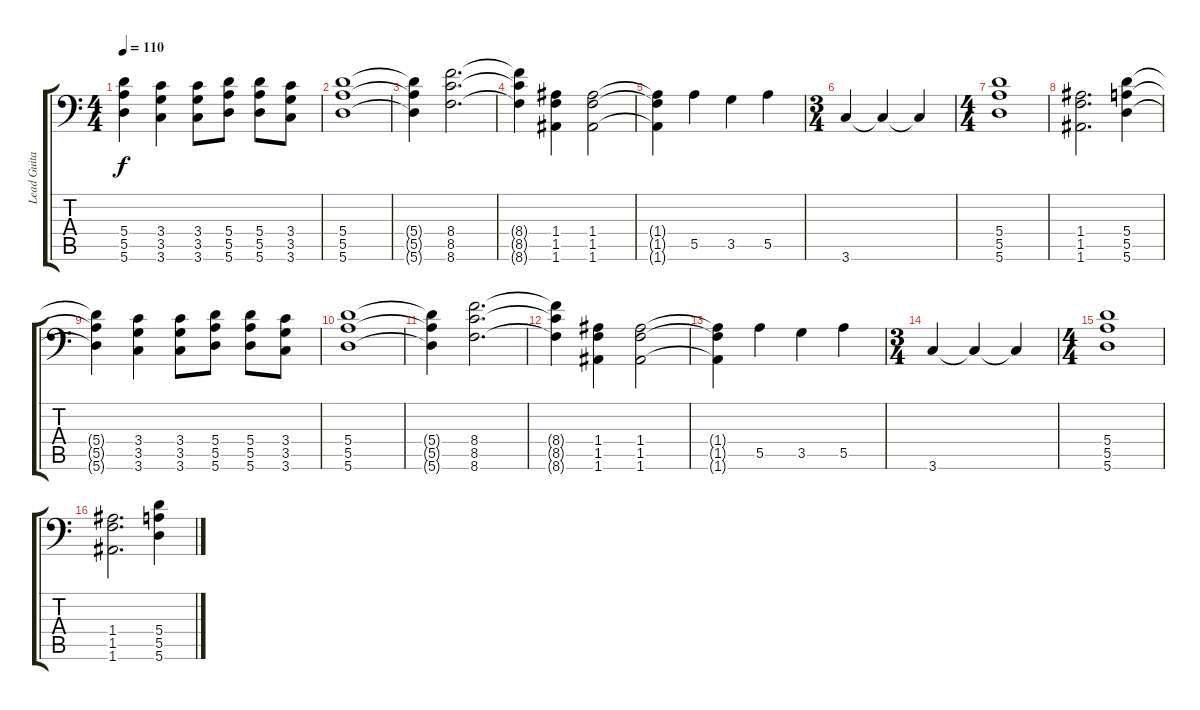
\track ("Lead Guitar" "Lead Guita") {instrument distortionguitar}
\staff {score tabs}
\tuning (B3 Gb3 D3 A2 E2 A1) {hide}
\ts (4 4)
\tempo 110
\clef f4
\ks c
(5.4{t} 5.5{t} 5.6{t}).4{dy f} (3.4 3.5 3.6).4 (3.4 3.5 3.6).8 (5.4 5.5 5.6).8 (5.4 5.5 5.6).8 (3.4 3.5 3.6).8 |
(5.4 5.5 5.6).1 |
(5.4{t} 5.5{t} 5.6{t}).4 (8.4 8.5 8.6).2{d} |
(8.4{t} 8.5{t} 8.6{t}).4 (1.4 1.5 1.6).4 (1.4 1.5 1.6).2 |
(1.4{t} 1.5{t} 1.6{t}).4 5.5.4 3.5.4 5.5.4 |
\ts (3 4)
3.6.4 3.6{t}.4 3.6{t}.4 |
\ts (4 4)
(5.4 5.5 5.6).1 |
(1.4 1.5 1.6).2{d} (5.4 5.5 5.6).4 |
(5.4{t} 5.5{t} 5.6{t}).4 (3.4 3.5 3.6).4 (3.4 3.5 3.6).8 (5.4 5.5 5.6).8 (5.4 5.5 5.6).8 (3.4 3.5 3.6).8 |
(5.4 5.5 5.6).1 |
(5.4{t} 5.5{t} 5.6{t}).4 (8.4 8.5 8.6).2{d} |
(8.4{t} 8.5{t} 8.6{t}).4 (1.4 1.5 1.6).4 (1.4 1.5 1.6).2 |
(1.4{t} 1.5{t} 1.6{t}).4 5.5.4 3.5.4 5.5.4 |
\ts (3 4)
3.6.4 3.6{t}.4 3.6{t}.4 |
\ts (4 4)
(5.4 5.5 5.6).1 |
(1.4 1.5 1.6).2{d} (5.4 5.5 5.6).4
